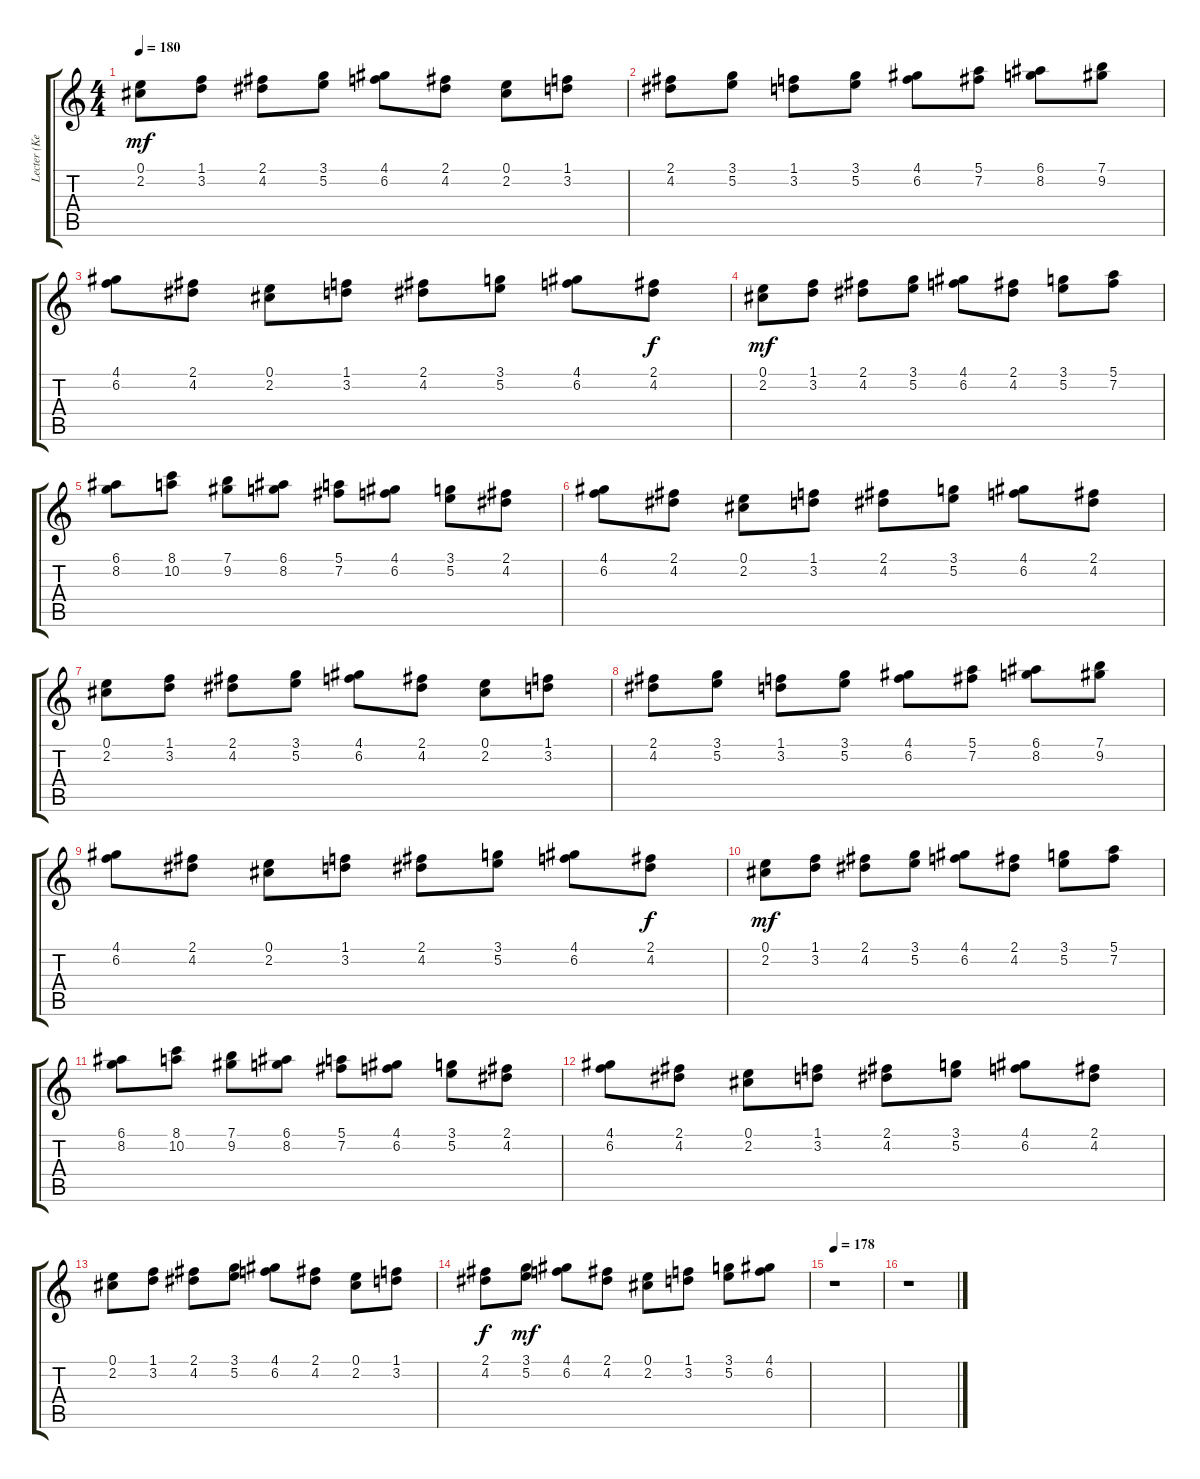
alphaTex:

\track ("Lecter (KeybRight)" "Lecter (Ke") {instrument stringensemble1}
\staff {score tabs}
\tuning (E5 B4 G4 D4 A3 D3) {hide}
\ts (4 4)
\tempo 180
\clef g2
\ks c
(0.1 2.2).8{dy mf} (1.1 3.2).8 (2.1 4.2).8 (3.1 5.2).8 (4.1 6.2).8 (2.1 4.2).8 (0.1 2.2).8 (1.1 3.2).8 |
(2.1 4.2).8 (3.1 5.2).8 (1.1 3.2).8 (3.1 5.2).8 (4.1 6.2).8 (5.1 7.2).8 (6.1 8.2).8 (7.1 9.2).8 |
(4.1 6.2).8 (2.1 4.2).8 (0.1 2.2).8 (1.1 3.2).8 (2.1 4.2).8 (3.1 5.2).8 (4.1 6.2).8 (2.1 4.2).8{dy f} |
(0.1 2.2).8{dy mf} (1.1 3.2).8 (2.1 4.2).8 (3.1 5.2).8 (4.1 6.2).8 (2.1 4.2).8 (3.1 5.2).8 (5.1 7.2).8 |
(6.1 8.2).8 (8.1 10.2).8 (7.1 9.2).8 (6.1 8.2).8 (5.1 7.2).8 (4.1 6.2).8 (3.1 5.2).8 (2.1 4.2).8 |
(4.1 6.2).8 (2.1 4.2).8 (0.1 2.2).8 (1.1 3.2).8 (2.1 4.2).8 (3.1 5.2).8 (4.1 6.2).8 (2.1 4.2).8 |
(0.1 2.2).8 (1.1 3.2).8 (2.1 4.2).8 (3.1 5.2).8 (4.1 6.2).8 (2.1 4.2).8 (0.1 2.2).8 (1.1 3.2).8 |
(2.1 4.2).8 (3.1 5.2).8 (1.1 3.2).8 (3.1 5.2).8 (4.1 6.2).8 (5.1 7.2).8 (6.1 8.2).8 (7.1 9.2).8 |
(4.1 6.2).8 (2.1 4.2).8 (0.1 2.2).8 (1.1 3.2).8 (2.1 4.2).8 (3.1 5.2).8 (4.1 6.2).8 (2.1 4.2).8{dy f} |
(0.1 2.2).8{dy mf} (1.1 3.2).8 (2.1 4.2).8 (3.1 5.2).8 (4.1 6.2).8 (2.1 4.2).8 (3.1 5.2).8 (5.1 7.2).8 |
(6.1 8.2).8 (8.1 10.2).8 (7.1 9.2).8 (6.1 8.2).8 (5.1 7.2).8 (4.1 6.2).8 (3.1 5.2).8 (2.1 4.2).8 |
(4.1 6.2).8 (2.1 4.2).8 (0.1 2.2).8 (1.1 3.2).8 (2.1 4.2).8 (3.1 5.2).8 (4.1 6.2).8 (2.1 4.2).8 |
(0.1 2.2).8 (1.1 3.2).8 (2.1 4.2).8 (3.1 5.2).8 (4.1 6.2).8 (2.1 4.2).8 (0.1 2.2).8 (1.1 3.2).8 |
(2.1 4.2).8{dy f} (3.1 5.2).8{dy mf} (4.1 6.2).8 (2.1 4.2).8 (0.1 2.2).8 (1.1 3.2).8 (3.1 5.2).8 (4.1 6.2).8 |
\tempo 178
r.1 |
r.1
